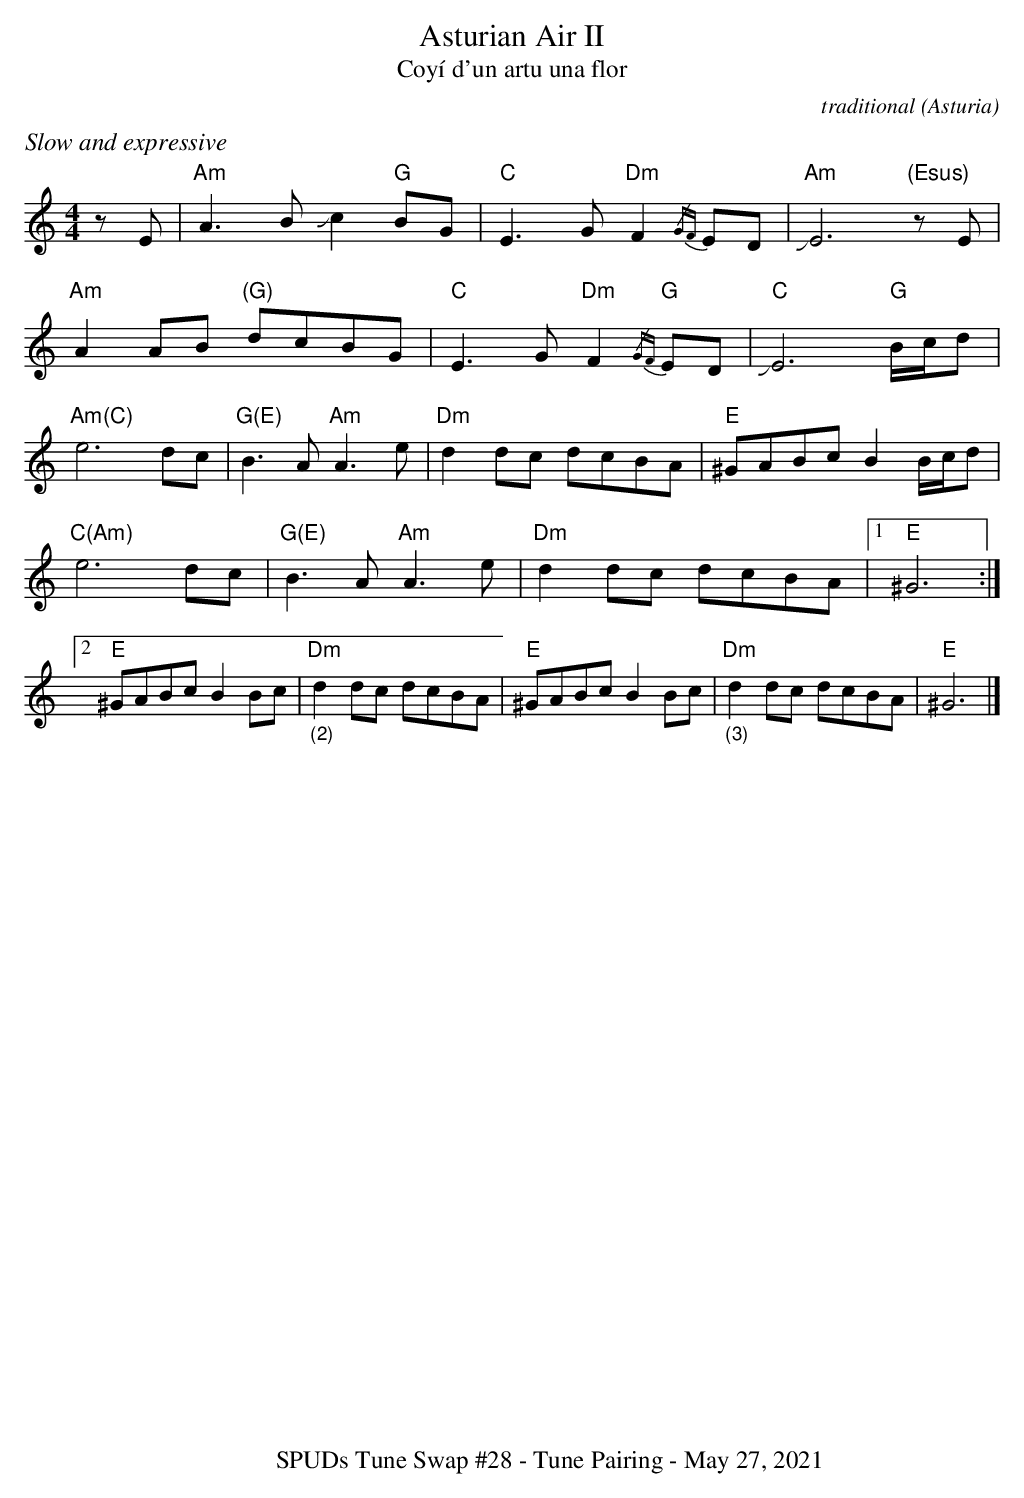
X:1
T: Asturian Air II
T: Coyí d'un artu una flor
C: traditional
O: Asturia
M: 4/4
L: 1/8
Q: 1/4=70
K: A minor % no sharps
%%text $1Slow and expressive$0
zE | \
"Am"A3 B !slide!c2 "G"BG |  "C"E3G "Dm"F2{/GF} ED | "Am"!slide!E6 "(Esus)"zE |
"Am"A2AB "(G)"dcBG |  "C"E3G "Dm"F2{/GF} "G"ED | "C"!slide!E6  "G"B/c/d |
"Am(C)"e6 dc | "G(E)"B3A "Am"A3e | "Dm"d2dc dcBA | "E"^GABc B2 B/c/d |
"C(Am)"e6 dc | "G(E)"B3A "Am"A3e | "Dm"d2dc dcBA |[1 "E"^G6 :|]
[2 "E"^GABc B2 Bc | "_(2)""Dm"d2dc dcBA | "E"^GABc B2 Bc | "_(3)""Dm"d2dc dcBA | "E"^G6 |]
